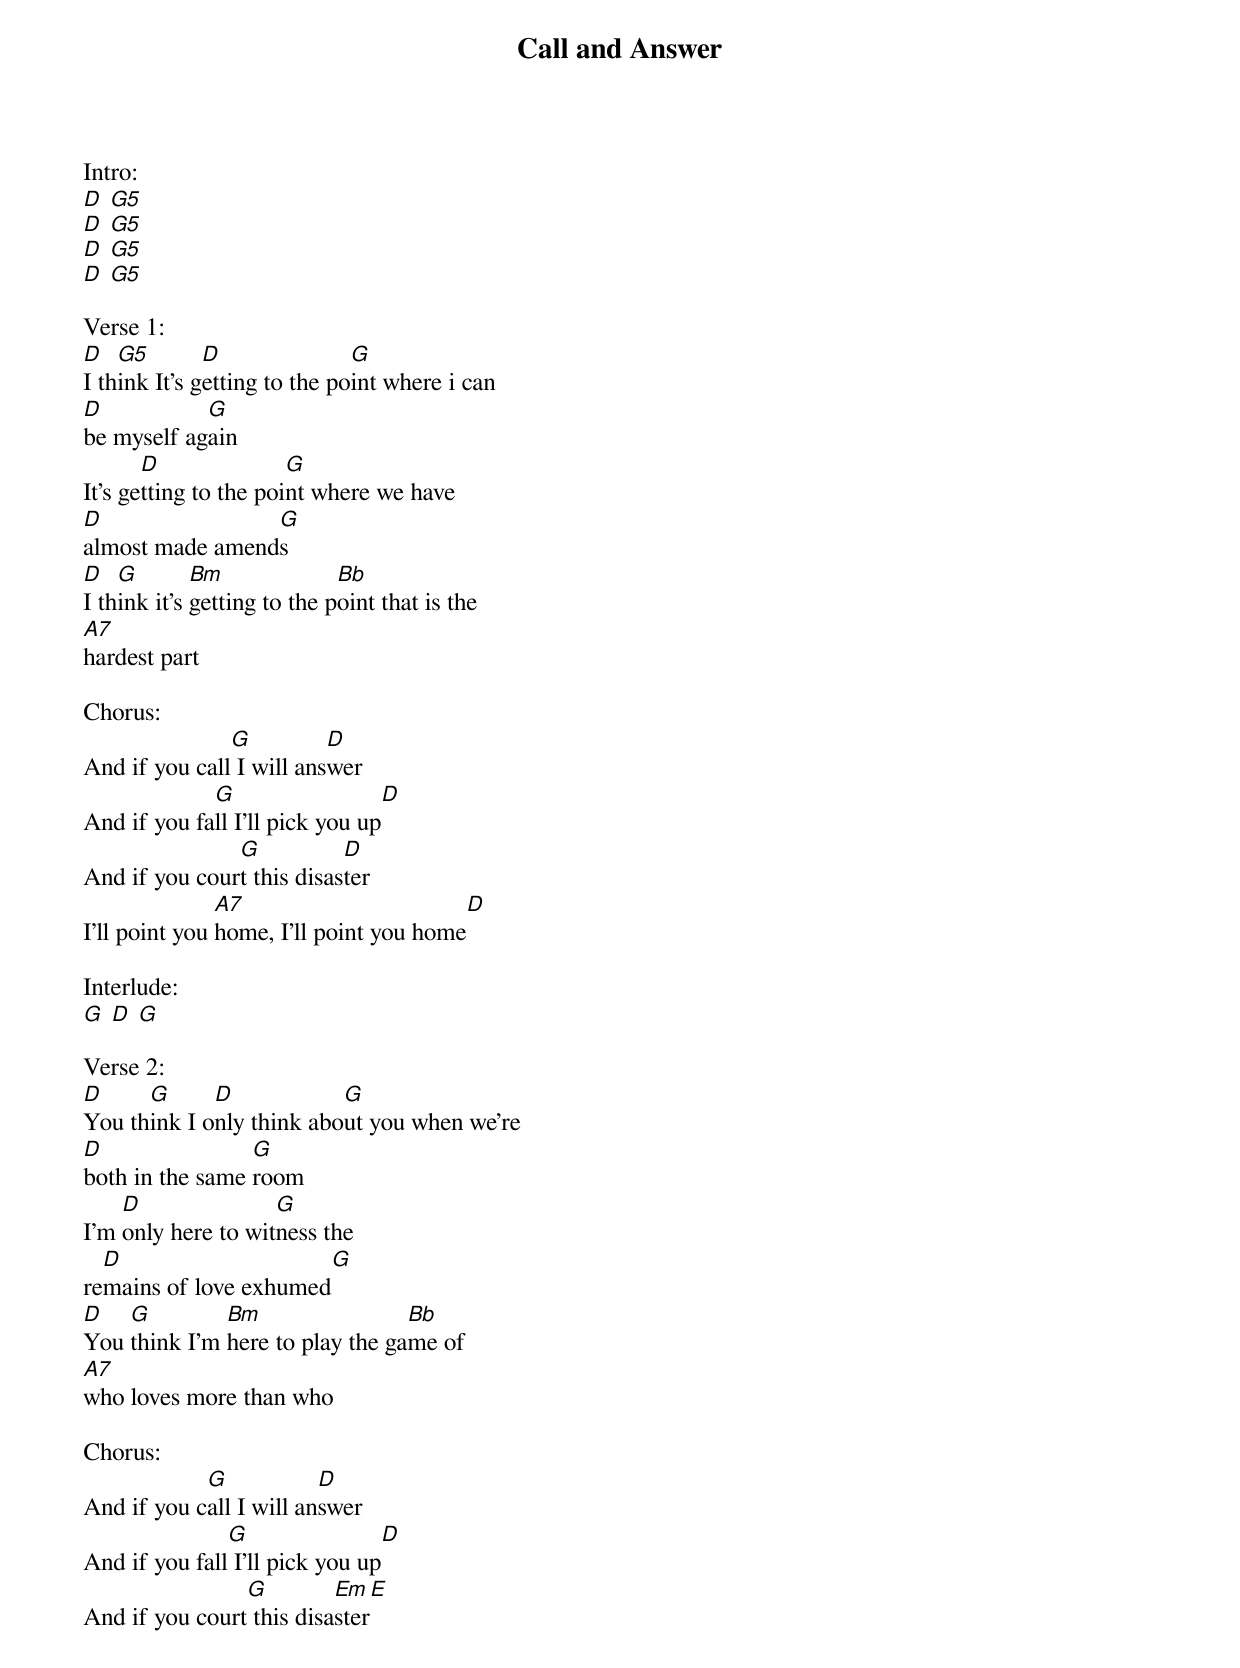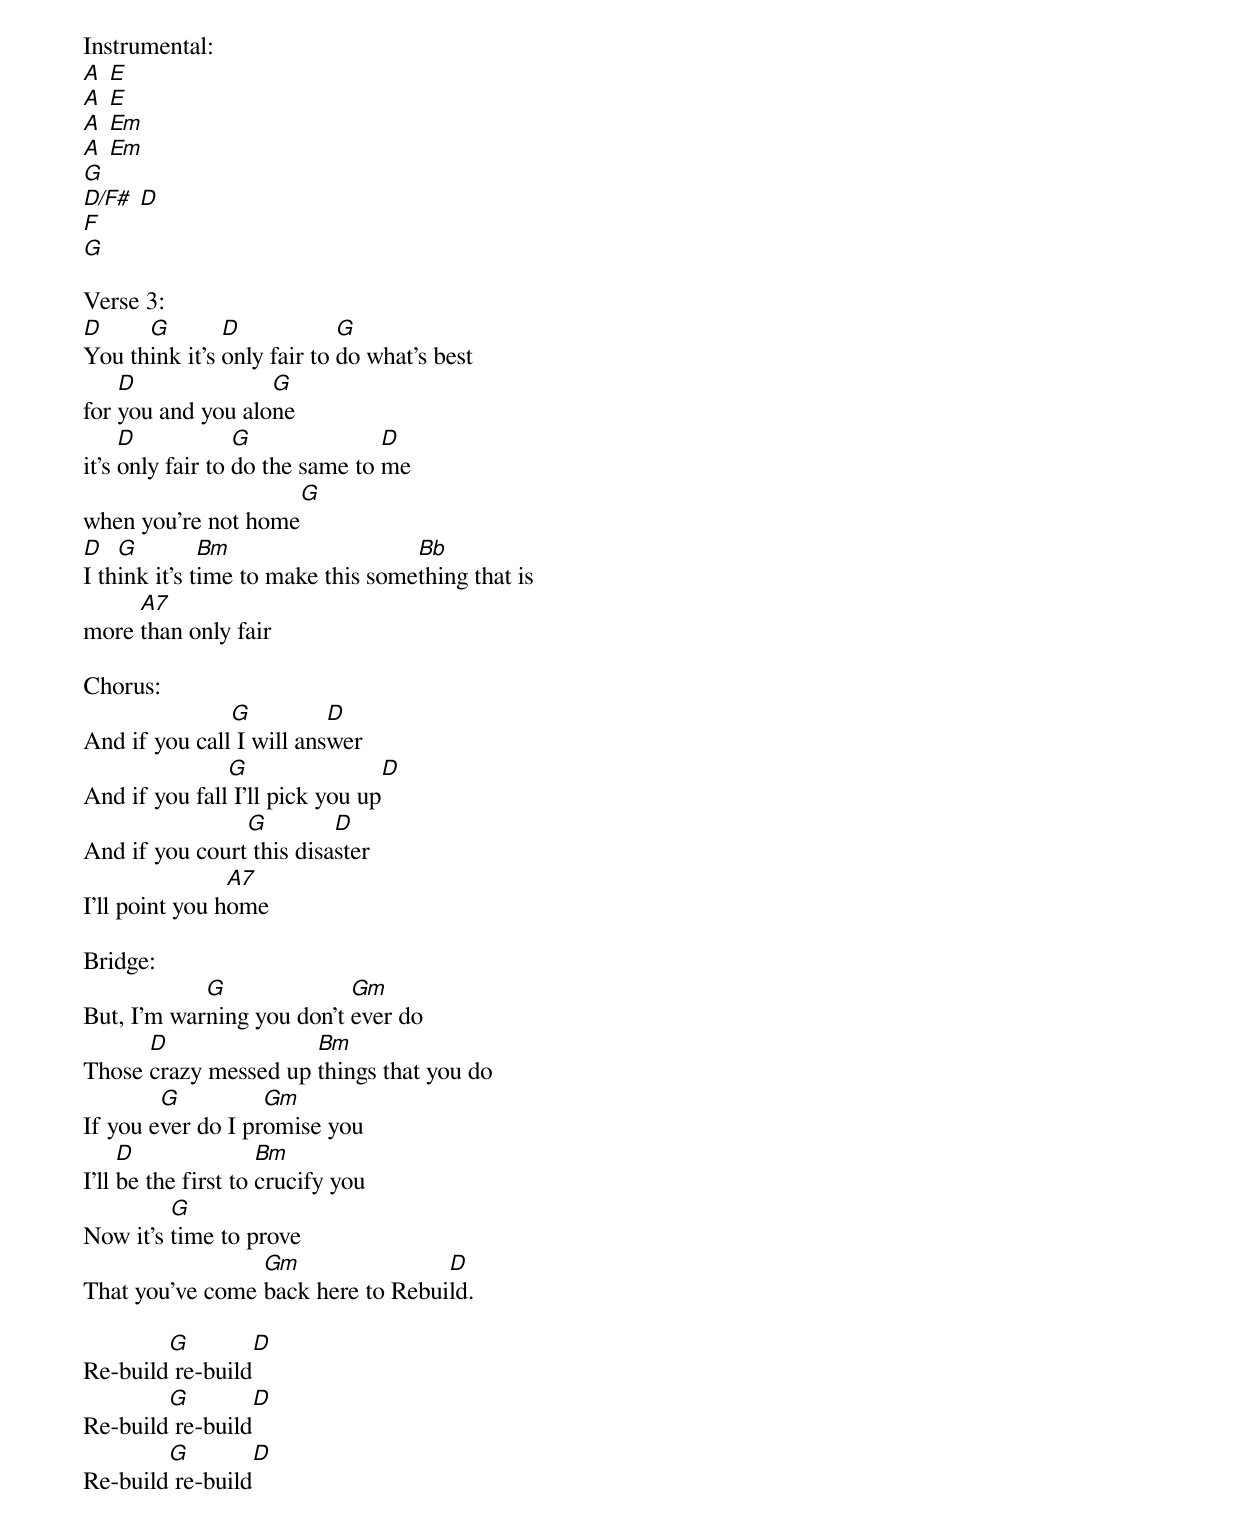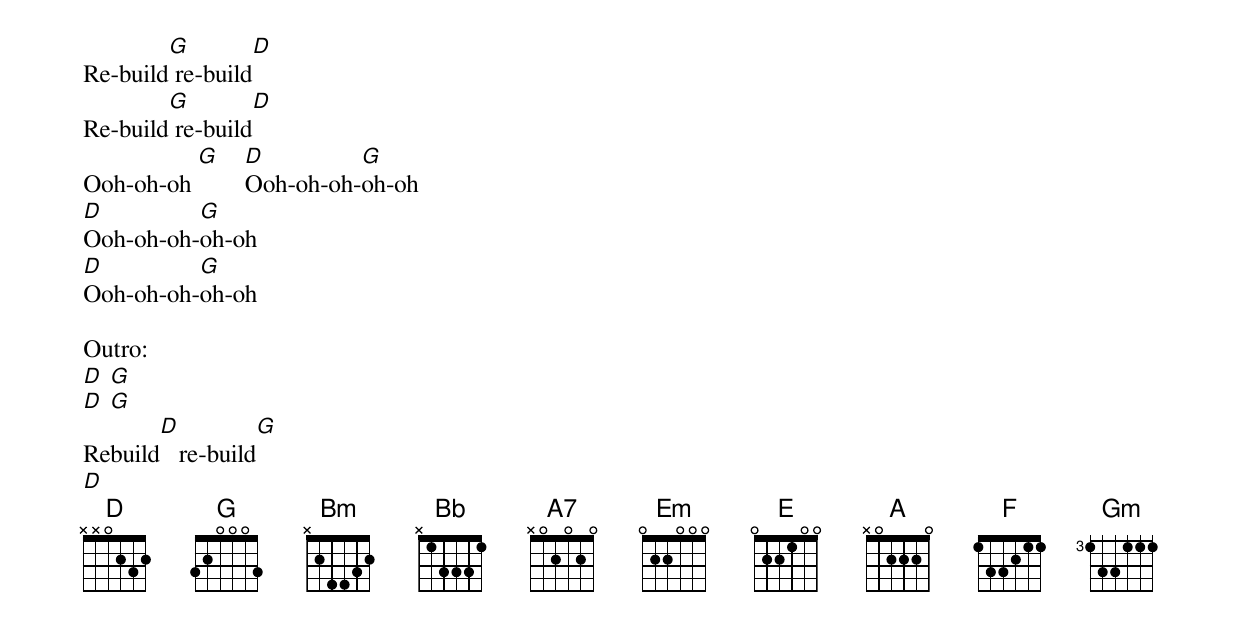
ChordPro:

{title:Call and Answer}
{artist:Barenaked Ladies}
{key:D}
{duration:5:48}
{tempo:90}

Intro:
[D] [G5]
[D] [G5]
[D] [G5]
[D] [G5]

Verse 1:
[D]I th[G5]ink It's g[D]etting to the po[G]int where i can
[D]be myself ag[G]ain
It's ge[D]tting to the poi[G]nt where we have
[D]almost made amend[G]s
[D]I th[G]ink it's [Bm]getting to the p[Bb]oint that is the
[A7]hardest part

Chorus:
And if you call[G] I will ans[D]wer
And if you fa[G]ll I'll pick you up[D]
And if you cour[G]t this disas[D]ter
I'll point you [A7]home, I'll point you home[D]

Interlude:
[G] [D] [G]

Verse 2:
[D]You th[G]ink I o[D]nly think abo[G]ut you when we're
[D]both in the same [G]room
I'm [D]only here to wit[G]ness the
re[D]mains of love exhumed[G]
[D]You [G]think I'm [Bm]here to play the ga[Bb]me of
[A7]who loves more than who

Chorus:
And if you c[G]all I will an[D]swer
And if you fall[G] I'll pick you up[D]
And if you court[G] this disa[Em]ster[E]

Instrumental:
[A] [E]
[A] [E]
[A] [Em]
[A] [Em]
[G]
[D/F#] [D]
[F]
[G]

Verse 3:
[D]You th[G]ink it's [D]only fair to [G]do what's best
for [D]you and you alo[G]ne
it's [D]only fair to [G]do the same to [D]me
when you're not home[G]
[D]I th[G]ink it's t[Bm]ime to make this some[Bb]thing that is
more [A7]than only fair

Chorus:
And if you call[G] I will ans[D]wer
And if you fall[G] I'll pick you up[D]
And if you court[G] this disa[D]ster
I'll point you h[A7]ome

Bridge:
But, I'm war[G]ning you don't [Gm]ever do
Those [D]crazy messed up [Bm]things that you do
If you e[G]ver do I pr[Gm]omise you
I'll [D]be the first to [Bm]crucify you
Now it's [G]time to prove
That you've come [Gm]back here to Rebui[D]ld.

Re-build[G] re-build[D]
Re-build[G] re-build[D]
Re-build[G] re-build[D]
Re-build[G] re-build[D]
Re-build[G] re-build[D]
Ooh-oh-oh [G]    [D]Ooh-oh-oh-[G]oh-oh
[D]Ooh-oh-oh-[G]oh-oh
[D]Ooh-oh-oh-[G]oh-oh

Outro:
[D] [G]
[D] [G]
Rebuild[D]   re-build[G]
[D]
